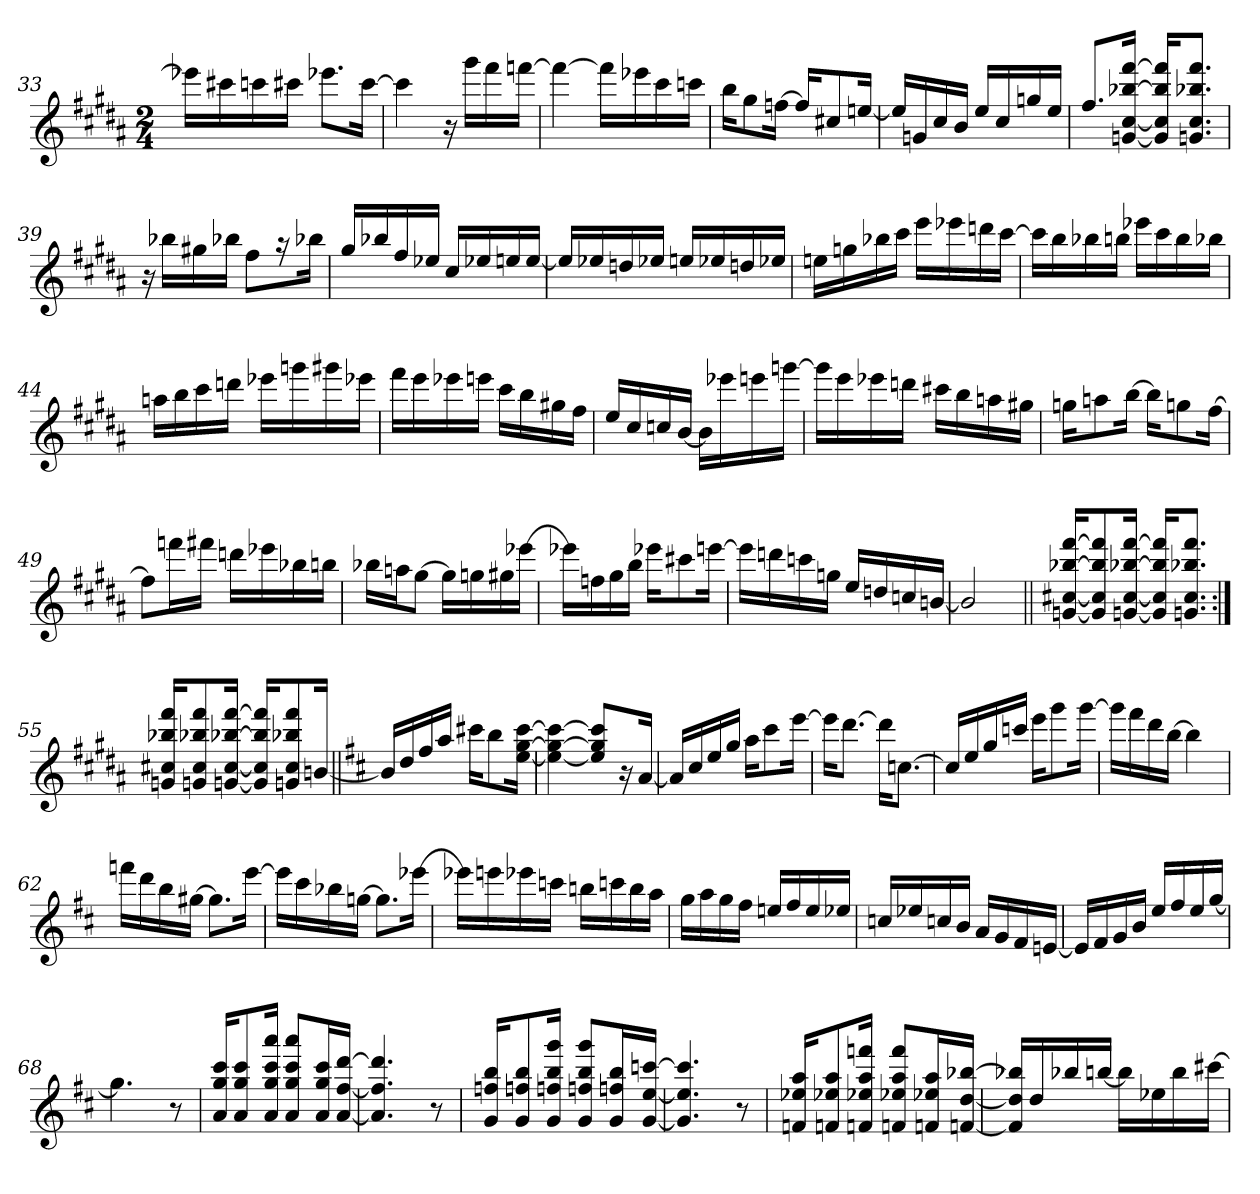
**kern
*part1
*staff1
!!LO:PB:g=z
*clefG2
*k[f#c#g#d#a#]
*B:
*M2/4
=33
16eee-X\LL]
16ccc#X\
16cccn\
16ccc#X\JJ
8.eee-X\L
[16ccc#\Jk
=34
4ccc#\]
16r
16ggg#\LL
16fff#\
[16fffn\JJ
=35
4fffn\_
16fff\LL]
16eee-X\
16ccc#\
16cccn\JJ
=36
16bb\KL
8gg#\
[16ffn\Jk
16ff/KL]
8cc#X/
[16een/Jk
=37
16ee/LL]
16gn/
16cc#/
16b/JJ
16ee/LL
16cc#/
16ggn/
16ee/JJ
=38
8.ff#/L
[16gn/ [16cc#/ [16bb-X/ [16fff#/Jk
16g/] 16cc#/] 16bb-/] 16fff#/]KL
8.gn/ 8.cc#/ 8.bb-X/ 8.fff#/J
!!LO:LB:g=z
=39
16r
16bb-X\LL
16gg#X\
16bb-X\JJ
8ff#\L
16r
16bb-X\Jk
=40
16gg#/LL
16bb-X/
16ff#/
16ee-X/JJ
16cc#/LL
16ee-X/
16een/
[16ee/JJ
=41
16ee/LL]
16ee-X/
16ddn/
16ee-X/JJ
16een/LL
16ee-X/
16ddn/
16ee-X/JJ
=42
16een\LL
16ggn\
16bb-X\
16ccc#\JJ
16eee\LL
16eee-X\
16dddn\
[16ccc#\JJ
=43
16ccc#\LL]
16bb\
16bb-X\
16bbn\JJ
16eee-X\LL
16ccc#\
16bb\
16bb-X\JJ
!!LO:LB:g=z
=44
16aan\LL
16bb\
16ccc#\
16dddn\JJ
16eee-X\LL
16gggn\
16ggg#X\
16eee-X\JJ
=45
16fff#\LL
16eee\
16eee-X\
16eeen\JJ
16ccc#\LL
16bb\
16gg#X\
16ff#\JJ
=46
16ee/LL
16cc#/
16ccn/
[16b/JJ
16b\LL]
16eee-X\
16eeen\
[16gggn\JJ
=47
16gggn\LL]
16eee\
16eee-X\
16dddn\JJ
16ccc#X\LL
16bb\
16aan\
16gg#X\JJ
=48
16ggn\KL
8aan\
[16bb\Jk
16bb\KL]
8ggn\
[16ff#\Jk
!!LO:LB:g=z
=49
8ff#\L]
16fffn\L
16fff#X\JJ
16dddn\LL
16eee-X\
16bb-X\
16bbn\JJ
=50
16bb-X\LL
16aan\J
[8gg#\J
16gg#\LL]
16ggn\
16gg#X\
[16eee-X\JJ
=51
16eee-X\LL]
16ffn\
16gg#\
16bb\JJ
16eee-X\KL
8ccc#X\
[16eeen\Jk
=52
16eee\LL]
16dddn\
16cccn\
16ggn\JJ
16ee/LL
16ddn/
16ccn/
[16bn/JJ
=53
2bn/]
!!LO:LB:g=z
=54||
[16gn/ [16cc#X/ [16bb-X/ [16fff#/KL
8g/] 8cc#/] 8bb-/] 8fff#/]
[16gn/ [16cc#/ [16bb-X/ [16fff#/Jk
16g/] 16cc#/] 16bb-/] 16fff#/]KL
8.gn/ 8.cc#/ 8.bb-X/ 8.fff#/J
=55:|!
16gn/ 16cc#X/ 16bb-X/ 16fff#/KL
8gn/ 8cc#/ 8bb-X/ 8fff#/
[16gn/ [16cc#/ [16bb-X/ [16fff#/Jk
16g/] 16cc#/] 16bb-/] 16fff#/]KL
8gn/ 8cc#/ 8bb-X/ 8fff#/
[16bn/Jk
=56||
*k[f#c#]
*D:
16b/LL]
16dd/
16ff#/
16aa/JJ
16ccc#X\KL
8bb\
[16ee\ [16gg\ [16ccc#\Jk
=57
4ee\_ 4gg\_ 4ccc#\_
8ee/] 8gg/] 8ccc#/]L
16r
[16a/Jk
=58
16a/LL]
16cc#/
16ee/
16gg/JJ
16aa\KL
8ccc#\
[16eee\Jk
!!LO:LB:g=z
=59
16eee\KL]
[8.ddd\J
16ddd\KL]
[8.ccn\J
=60
16ccn/LL]
16ee/
16gg/
16cccn/JJ
16eee\KL
8ggg\
[16ggg\Jk
=61
16ggg\LL]
16fff#\
16ddd\
[16bb\JJ
4bb\]
=62
16fffn\LL
16ddd\
16bb\
[16gg#X\JJ
8.gg#\L]
[16eee\Jk
=63
16eee\LL]
16ccc#\
16bb-X\
[16ggn\JJ
8.gg\L]
[16eee-X\Jk
!!LO:LB:g=z
=64
16eee-X\LL]
16eeen\
16eee-X\
16cccn\JJ
16bbn\LL
16cccn\
16bb\
16aa\JJ
=65
16gg\LL
16aa\
16gg\
16ff#\JJ
16een/LL
16ff#/
16ee/
16ee-X/JJ
=66
16ccn/LL
16ee-X/
16ccn/
16b/JJ
16a/LL
16g/
16f#/
[16en/JJ
=67
16e/LL]
16f#/
16g/
16b/JJ
16ee/LL
16ff#/
16ee/
[16gg/JJ
=68
4.gg\]
8r
!!LO:LB:g=z
=69
16a/ 16gg/ 16ccc#/KL
8a/ 8gg/ 8ccc#/
16a/ 16gg/ 16ccc#/ 16aaa/Jk
8a/ 8gg/ 8ccc#/ 8aaa/L
16a/ 16gg/ 16ccc#/L
[16a/ [16ff#/ [16ddd/JJ
=70
4.a/] 4.ff#/] 4.ddd/]
8r
=71
16g/ 16ffn/ 16bb/KL
8g/ 8ffn/ 8bb/
16g/ 16ffn/ 16bb/ 16ggg/Jk
8g/ 8ffn/ 8bb/ 8ggg/L
16g/ 16ffn/ 16bb/L
[16g/ [16ee/ [16cccn/JJ
=72
4.g/] 4.ee/] 4.cccn/]
8r
=73
16fn/ 16ee-X/ 16aa/KL
8fn/ 8ee-X/ 8aa/
16fn/ 16ee-X/ 16aa/ 16fffn/Jk
8fn/ 8ee-X/ 8aa/ 8fff/L
16fn/ 16ee-X/ 16aa/L
[16fn/ [16dd/ [16bb-X/JJ
!!LO:LB:g=z
=74
16fn/] 16dd/] 16bb-X/]LL
16dd/
16bb-X/
[16bbn/JJ
16bb\LL]
16ee-X\
16bb\
[16ccc#X\JJ
=
*-
